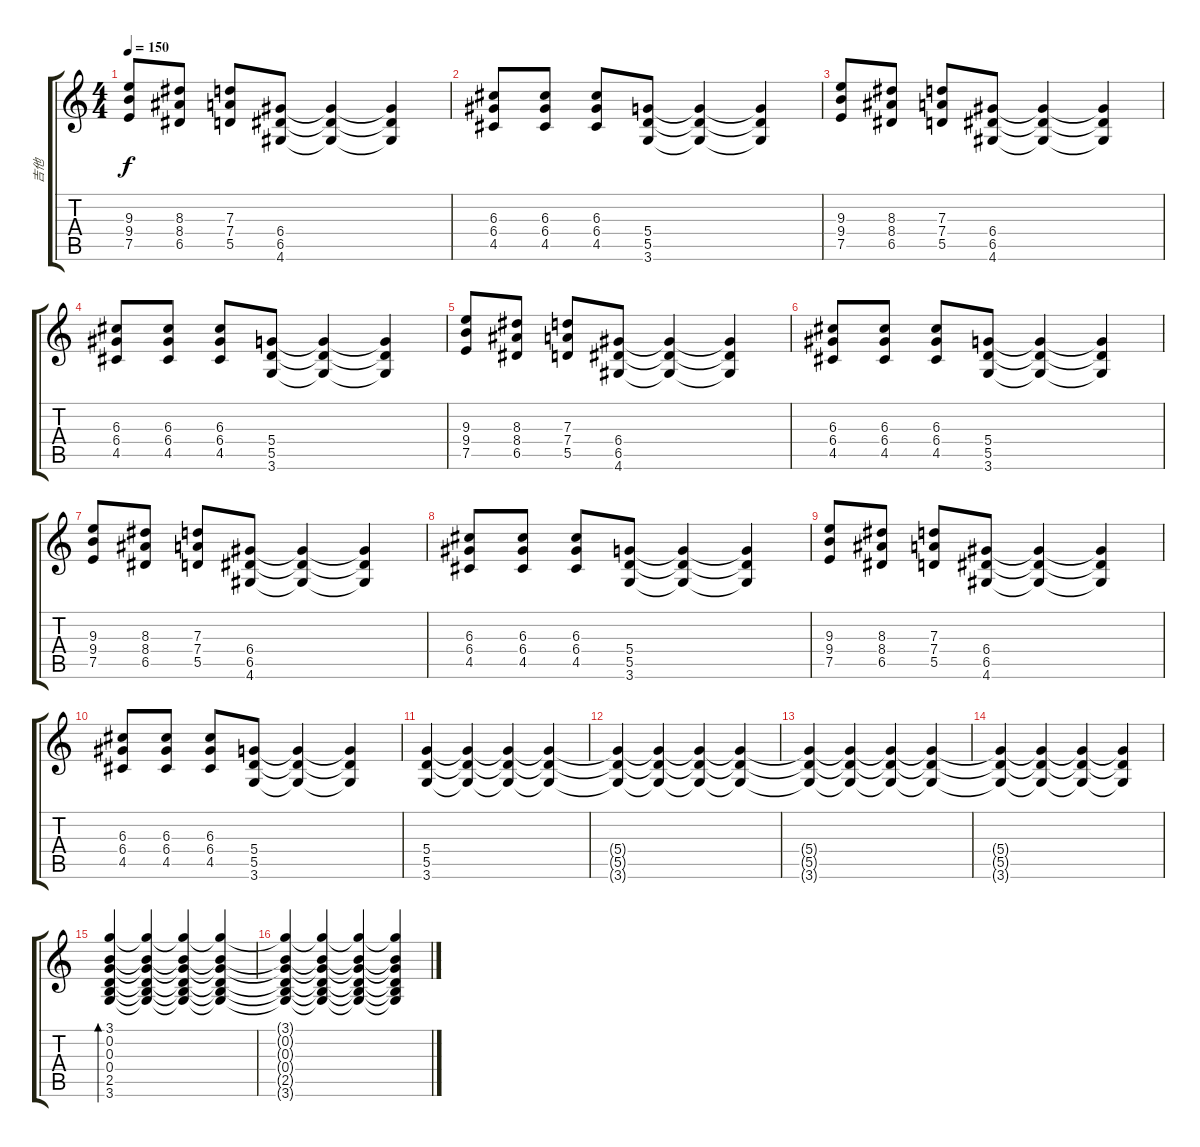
\track ("吉他" "吉他") {instrument overdrivenguitar}
\staff {score tabs}
\tuning (E4 B3 G3 D3 A2 E2) {hide}
\ts (4 4)
\tempo 150
\clef g2
\ks c
(9.3 9.4 7.5).8{dy f} (8.3 8.4 6.5).8 (7.3 7.4 5.5).8 (6.4 6.5 4.6).8 (6.4{t} 6.5{t} 4.6{t}).4 (6.4{t} 6.5{t} 4.6{t}).4 |
(6.3 6.4 4.5).8 (6.3 6.4 4.5).8 (6.3 6.4 4.5).8 (5.4 5.5 3.6).8 (5.4{t} 5.5{t} 3.6{t}).4 (5.4{t} 5.5{t} 3.6{t}).4 |
(9.3 9.4 7.5).8 (8.3 8.4 6.5).8 (7.3 7.4 5.5).8 (6.4 6.5 4.6).8 (6.4{t} 6.5{t} 4.6{t}).4 (6.4{t} 6.5{t} 4.6{t}).4 |
(6.3 6.4 4.5).8 (6.3 6.4 4.5).8 (6.3 6.4 4.5).8 (5.4 5.5 3.6).8 (5.4{t} 5.5{t} 3.6{t}).4 (5.4{t} 5.5{t} 3.6{t}).4 |
(9.3 9.4 7.5).8 (8.3 8.4 6.5).8 (7.3 7.4 5.5).8 (6.4 6.5 4.6).8 (6.4{t} 6.5{t} 4.6{t}).4 (6.4{t} 6.5{t} 4.6{t}).4 |
(6.3 6.4 4.5).8 (6.3 6.4 4.5).8 (6.3 6.4 4.5).8 (5.4 5.5 3.6).8 (5.4{t} 5.5{t} 3.6{t}).4 (5.4{t} 5.5{t} 3.6{t}).4 |
(9.3 9.4 7.5).8 (8.3 8.4 6.5).8 (7.3 7.4 5.5).8 (6.4 6.5 4.6).8 (6.4{t} 6.5{t} 4.6{t}).4 (6.4{t} 6.5{t} 4.6{t}).4 |
(6.3 6.4 4.5).8 (6.3 6.4 4.5).8 (6.3 6.4 4.5).8 (5.4 5.5 3.6).8 (5.4{t} 5.5{t} 3.6{t}).4 (5.4{t} 5.5{t} 3.6{t}).4 |
(9.3 9.4 7.5).8 (8.3 8.4 6.5).8 (7.3 7.4 5.5).8 (6.4 6.5 4.6).8 (6.4{t} 6.5{t} 4.6{t}).4 (6.4{t} 6.5{t} 4.6{t}).4 |
(6.3 6.4 4.5).8 (6.3 6.4 4.5).8 (6.3 6.4 4.5).8 (5.4 5.5 3.6).8 (5.4{t} 5.5{t} 3.6{t}).4 (5.4{t} 5.5{t} 3.6{t}).4 |
(5.4 5.5 3.6).4 (5.4{t} 5.5{t} 3.6{t}).4 (5.4{t} 5.5{t} 3.6{t}).4 (5.4{t} 5.5{t} 3.6{t}).4 |
(5.4{t} 5.5{t} 3.6{t}).4 (5.4{t} 5.5{t} 3.6{t}).4 (5.4{t} 5.5{t} 3.6{t}).4 (5.4{t} 5.5{t} 3.6{t}).4 |
(5.4{t} 5.5{t} 3.6{t}).4 (5.4{t} 5.5{t} 3.6{t}).4 (5.4{t} 5.5{t} 3.6{t}).4 (5.4{t} 5.5{t} 3.6{t}).4 |
(5.4{t} 5.5{t} 3.6{t}).4 (5.4{t} 5.5{t} 3.6{t}).4 (5.4{t} 5.5{t} 3.6{t}).4 (5.4{t} 5.5{t} 3.6{t}).4 |
(3.1 0.2 0.3 0.4 2.5 3.6).4{bd 60 volume 13 instrument acousticguitarsteel} (3.1{t} 0.2{t} 0.3{t} 0.4{t} 2.5{t} 3.6{t}).4 (3.1{t} 0.2{t} 0.3{t} 0.4{t} 2.5{t} 3.6{t}).4 (3.1{t} 0.2{t} 0.3{t} 0.4{t} 2.5{t} 3.6{t}).4 |
(3.1{t} 0.2{t} 0.3{t} 0.4{t} 2.5{t} 3.6{t}).4{volume 13 instrument acousticguitarsteel} (3.1{t} 0.2{t} 0.3{t} 0.4{t} 2.5{t} 3.6{t}).4 (3.1{t} 0.2{t} 0.3{t} 0.4{t} 2.5{t} 3.6{t}).4 (3.1{t} 0.2{t} 0.3{t} 0.4{t} 2.5{t} 3.6{t}).4
